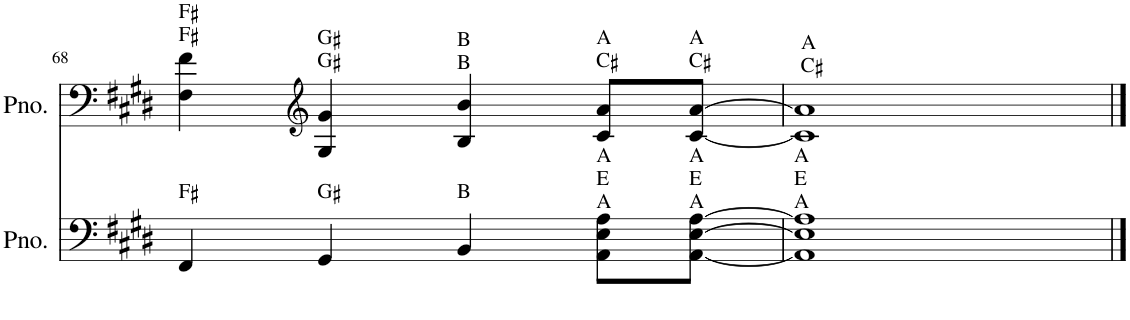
**kern	**kern
*part2	*part1
*staff2	*staff1
*I"Piano, LH	*I"Piano, RH
*I'Pno.	*I'Pno.
!!LO:PB:g=z
*clefG2	*clefG2
*k[f#c#g#d#]	*k[f#c#g#d#]
*M4/4	*M4/4
=68	=68
!	!LO:TX:a:t=F♯
!	!LO:TX:a:t=F♯
!LO:TX:a:t=F♯	!
4FF#/	4F#\ 4f#\
*	*clefG2
!	!LO:TX:a:t=G♯
!	!LO:TX:a:t=G♯
!LO:TX:a:t=G♯	!
4GG#/	4G#/ 4g#/
!	!LO:TX:a:t=B
!	!LO:TX:a:t=B
!LO:TX:a:t=B	!
4BB/	4B/ 4b/
!	!LO:TX:a:t=A
!	!LO:TX:a:t=C♯
!LO:TX:a:t=A	!
!LO:TX:a:t=E	!
!LO:TX:a:t=A	!
8AA\ 8E\ 8A\L	8c#/ 8a/L
!	!LO:TX:a:t=A
!	!LO:TX:a:t=C♯
!LO:TX:a:t=A	!
!LO:TX:a:t=E	!
!LO:TX:a:t=A	!
[8AA\ [8E\ [8A\J	[8c#/ [8a/J
=69	=69
!	!LO:TX:a:t=A
!	!LO:TX:a:t=C♯
!LO:TX:a:t=A	!
!LO:TX:a:t=E	!
!LO:TX:a:t=A	!
1AA] 1E] 1A]	1c#] 1a]
==	==
*-	*-
